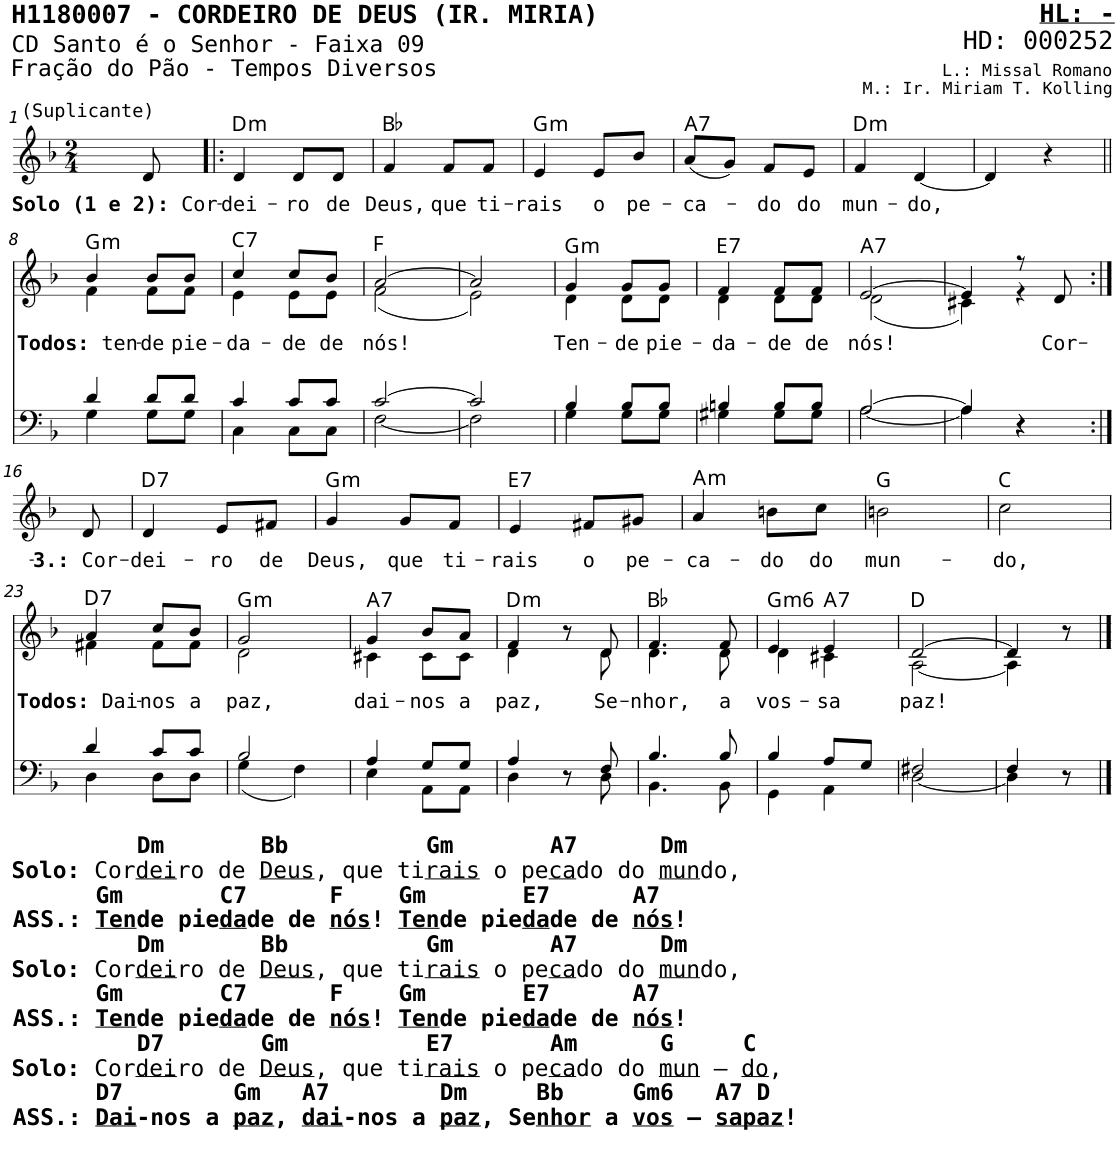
**kern	**kern	**text	**harte
*part2	*part1	*part1	*part1
*staff2	*staff1	*staff1	*
*I"Homens	*I"Mulheres	*	*
*stria5	*stria5	*	*
*clefF4	*clefG2	*	*
*k[b-]	*k[b-]	*	*
*M2/4	*M2/4	*	*
=1	=1	=1	=1
*^	*	*	*
!	!	!LO:TX:a:t=(Suplicante)	!	!
!	!	!	!LO:LY:b	!
2r	8r	8d/	Solo (1 e 2): Cor	.
.	4.ryy	4.ryy	.	.
=2!|:	=2!|:	=2!|:	=2!|:	=2!|:
!	!	!	!LO:LY:b	!LO:H:kt=m
2r	2r	4d/	-dei-	D:min
!	!	!	!LO:LY:b	!
.	.	8d/L	-ro	.
!	!	!	!LO:LY:b	!
.	.	8d/J	de	.
=3	=3	=3	=3	=3
!	!	!	!LO:LY:b	!
2r	2r	4f/	Deus,	Bb:maj
!	!	!	!LO:LY:b	!
.	.	8f/L	que	.
!	!	!	!LO:LY:b	!
.	.	8f/J	ti-	.
=4	=4	=4	=4	=4
!	!	!	!LO:LY:b	!LO:H:kt=m
2r	2r	4e/	-rais	G:min
!	!	!	!LO:LY:b	!
.	.	8e/L	o	.
!	!	!	!LO:LY:b	!
.	.	8b-/J	pe-	.
=5	=5	=5	=5	=5
!	!	!	!LO:LY:b	!LO:H:kt=7
2r	2r	(8a/L	-ca-	A:7
.	.	8g/J)	.	.
!	!	!	!LO:LY:b	!
.	.	8f/L	-do	.
!	!	!	!LO:LY:b	!
.	.	8e/J	do	.
=6	=6	=6	=6	=6
!	!	!	!LO:LY:b	!LO:H:kt=m
2r	2r	4f/	mun-	D:min
!	!	!	!LO:LY:b	!
.	.	[4d/	-do,	.
=7	=7	=7	=7	=7
2r	2r	4d/]	.	.
.	.	4r	.	.
!!LO:LB:g=z
=8||	=8||	=8||	=8||	=8||
*	*^	*	*	*
!	!	!	!	!LO:LY:b	!LO:H:kt=m
*	*	*	*^	*	*
2ryy	4d/	4G\	4b-/	4f\	Todos: ten	G:min
!	!	!	!	!	!LO:LY:b	!
.	8d/L	8G\L	8b-/L	8f\L	-de	.
!	!	!	!	!	!LO:LY:b	!
.	8d/J	8G\J	8b-/J	8f\J	pie-	.
=9	=9	=9	=9	=9	=9	=9
!	!	!	!	!	!LO:LY:b	!LO:H:kt=7
2ryy	4c/	4C\	4cc/	4e\	-da-	C:7
!	!	!	!	!	!LO:LY:b	!
.	8c/L	8C\L	8cc/L	8e\L	-de	.
!	!	!	!	!	!LO:LY:b	!
.	8c/J	8C\J	8b-/J	8e\J	de	.
=10	=10	=10	=10	=10	=10	=10
!	!	!	!	!	!LO:LY:b	!
2ryy	[2c/	[2F\	[2a/	(2f\	nós!	F:maj
=11	=11	=11	=11	=11	=11	=11
2ryy	2c/]	2F\]	2a/]	2e\)	.	.
=12	=12	=12	=12	=12	=12	=12
!	!	!	!	!	!LO:LY:b	!LO:H:kt=m
2ryy	4B-/	4G\	4g/	4d\	Ten-	G:min
!	!	!	!	!	!LO:LY:b	!
.	8B-/L	8G\L	8g/L	8d\L	-de	.
!	!	!	!	!	!LO:LY:b	!
.	8B-/J	8G\J	8g/J	8d\J	pie-	.
=13	=13	=13	=13	=13	=13	=13
!	!	!	!	!	!LO:LY:b	!LO:H:kt=7
2ryy	4Bn/	4G#X\	4f/	4d\	-da-	E:7
!	!	!	!	!	!LO:LY:b	!
.	8B/L	8G#\L	8f/L	8d\L	-de	.
!	!	!	!	!	!LO:LY:b	!
.	8B/J	8G#\J	8f/J	8d\J	de	.
=14	=14	=14	=14	=14	=14	=14
!	!	!	!	!	!LO:LY:b	!LO:H:kt=7
2ryy	[2A/	[2A\	[2e/	(2d\	nós!	A:7
=15	=15	=15	=15	=15	=15	=15
2ryy	4A/]	4A\]	4e/]	4c#X\)	.	.
.	4r	4r	8r	4r	.	.
!	!	!	!	!	!LO:LY:b	!
.	.	.	8d/	.	Cor-	.
*	*v	*v	*	*	*	*
*	*	*v	*v	*	*
!!LO:LB:g=z
=16:|!	=16:|!	=16:|!	=16:|!	=16:|!
!	!	!	!LO:LY:b	!
2r	8r	8d/	-3.: Cor	.
.	4.ryy	4.ryy	.	.
=17	=17	=17	=17	=17
!	!	!	!LO:LY:b	!LO:H:kt=7
2r	2r	4d/	-dei-	D:7
!	!	!	!LO:LY:b	!
.	.	8e/L	-ro	.
!	!	!	!LO:LY:b	!
.	.	8f#X/J	de	.
=18	=18	=18	=18	=18
!	!	!	!LO:LY:b	!LO:H:kt=m
2r	2r	4g/	Deus,	G:min
!	!	!	!LO:LY:b	!
.	.	8g/L	que	.
!	!	!	!LO:LY:b	!
.	.	8f/J	ti-	.
=19	=19	=19	=19	=19
!	!	!	!LO:LY:b	!LO:H:kt=7
2r	2r	4e/	-rais	E:7
!	!	!	!LO:LY:b	!
.	.	8f#X/L	o	.
!	!	!	!LO:LY:b	!
.	.	8g#X/J	pe-	.
=20	=20	=20	=20	=20
!	!	!	!LO:LY:b	!LO:H:kt=m
2r	2r	4a/	-ca-	A:min
!	!	!	!LO:LY:b	!
.	.	8bn\L	-do	.
!	!	!	!LO:LY:b	!
.	.	8cc\J	do	.
=21	=21	=21	=21	=21
!	!	!	!LO:LY:b	!
2r	2r	2bn\	mun-	G:maj
=22	=22	=22	=22	=22
!	!	!	!LO:LY:b	!
2r	2r	2cc\	-do,	C:maj
!!LO:LB:g=z
=23	=23	=23	=23	=23
*	*^	*	*	*
!LO:TX:b:B:t=Dm       Bb          Gm       A7 &nbsp;    Dm	!	!	!	!	!
!LO:TX:b:t=Solo&colon;	!	!	!	!	!
!LO:TX:b:t=Cor	!	!	!	!	!
!LO:TX:b:t=dei	!	!	!	!	!
!LO:TX:b:t=ro de	!	!	!	!	!
!LO:TX:b:t=Deus	!	!	!	!	!
!LO:TX:b:t=, que ti	!	!	!	!	!
!LO:TX:b:t=rais	!	!	!	!	!
!LO:TX:b:t=o pe	!	!	!	!	!
!LO:TX:b:t=ca	!	!	!	!	!
!LO:TX:b:t=do do	!	!	!	!	!
!LO:TX:b:t=mun	!	!	!	!	!
!LO:TX:b:t=do,	!	!	!	!	!
!LO:TX:b:B:t=Gm &nbsp;     C7      F    Gm       E7      A7	!	!	!	!	!
!LO:TX:b:t=ASS.&colon;	!	!	!	!	!
!LO:TX:b:t=Ten	!	!	!	!	!
!LO:TX:b:t=de pie	!	!	!	!	!
!LO:TX:b:t=da	!	!	!	!	!
!LO:TX:b:t=de de	!	!	!	!	!
!LO:TX:b:t=nós	!	!	!	!	!
!LO:TX:b:t=!	!	!	!	!	!
!LO:TX:b:t=Ten	!	!	!	!	!
!LO:TX:b:t=de pie	!	!	!	!	!
!LO:TX:b:t=da	!	!	!	!	!
!LO:TX:b:t=de de	!	!	!	!	!
!LO:TX:b:t=nós	!	!	!	!	!
!LO:TX:b:t=!	!	!	!	!	!
!LO:TX:b:t=Dm       Bb          Gm       A7 &nbsp;    Dm	!	!	!	!	!
!LO:TX:b:t=Solo&colon;	!	!	!	!	!
!LO:TX:b:t=Cor	!	!	!	!	!
!LO:TX:b:t=dei	!	!	!	!	!
!LO:TX:b:t=ro de	!	!	!	!	!
!LO:TX:b:t=Deus	!	!	!	!	!
!LO:TX:b:t=, que ti	!	!	!	!	!
!LO:TX:b:t=rais	!	!	!	!	!
!LO:TX:b:t=o pe	!	!	!	!	!
!LO:TX:b:t=ca	!	!	!	!	!
!LO:TX:b:t=do do	!	!	!	!	!
!LO:TX:b:t=mun	!	!	!	!	!
!LO:TX:b:t=do,	!	!	!	!	!
!LO:TX:b:B:t=Gm &nbsp;     C7      F    Gm       E7      A7	!	!	!	!	!
!LO:TX:b:t=ASS.&colon;	!	!	!	!	!
!LO:TX:b:t=Ten	!	!	!	!	!
!LO:TX:b:t=de pie	!	!	!	!	!
!LO:TX:b:t=da	!	!	!	!	!
!LO:TX:b:t=de de	!	!	!	!	!
!LO:TX:b:t=nós	!	!	!	!	!
!LO:TX:b:t=!	!	!	!	!	!
!LO:TX:b:t=Ten	!	!	!	!	!
!LO:TX:b:t=de pie	!	!	!	!	!
!LO:TX:b:t=da	!	!	!	!	!
!LO:TX:b:t=de de	!	!	!	!	!
!LO:TX:b:t=nós	!	!	!	!	!
!LO:TX:b:t=!	!	!	!	!	!
!LO:TX:b:t=D7       Gm          E7       Am      G     C	!	!	!	!	!
!LO:TX:b:t=Solo&colon;	!	!	!	!	!
!LO:TX:b:t=Cor	!	!	!	!	!
!LO:TX:b:t=dei	!	!	!	!	!
!LO:TX:b:t=ro de	!	!	!	!	!
!LO:TX:b:t=Deus	!	!	!	!	!
!LO:TX:b:t=, que ti	!	!	!	!	!
!LO:TX:b:t=rais	!	!	!	!	!
!LO:TX:b:t=o pe	!	!	!	!	!
!LO:TX:b:t=ca	!	!	!	!	!
!LO:TX:b:t=do do	!	!	!	!	!
!LO:TX:b:t=mun	!	!	!	!	!
!LO:TX:b:t=–	!	!	!	!	!
!LO:TX:b:t=do	!	!	!	!	!
!LO:TX:b:t=,	!	!	!	!	!
!LO:TX:b:B:t=D7        Gm   A7        Dm     Bb     Gm6   A7 D	!	!	!	!	!
!LO:TX:b:t=ASS.&colon;	!	!	!	!	!
!LO:TX:b:t=Dai	!	!	!	!	!
!LO:TX:b:t=-nos a	!	!	!	!	!
!LO:TX:b:t=paz	!	!	!	!	!
!LO:TX:b:t=,	!	!	!	!	!
!LO:TX:b:t=dai	!	!	!	!	!
!LO:TX:b:t=-nos a	!	!	!	!	!
!LO:TX:b:t=paz	!	!	!	!	!
!LO:TX:b:t=, Se	!	!	!	!	!
!LO:TX:b:t=nhor	!	!	!	!	!
!LO:TX:b:t=a	!	!	!	!	!
!LO:TX:b:t=vos	!	!	!	!	!
!LO:TX:b:t=–	!	!	!	!	!
!LO:TX:b:t=sapaz	!	!	!	!	!
!LO:TX:b:t=!	!	!	!	!	!
!	!	!	!	!LO:LY:b	!LO:H:kt=7
*	*	*	*^	*	*
2ryy	4d/	4D\	4a/	4f#X\	Todos: Dai	D:7
!	!	!	!	!	!LO:LY:b	!
.	8c/L	8D\L	8cc/L	8f#\L	-nos	.
!	!	!	!	!	!LO:LY:b	!
.	8c/J	8D\J	8b-/J	8f#\J	a	.
=24	=24	=24	=24	=24	=24	=24
!	!	!	!	!	!LO:LY:b	!LO:H:kt=m
2ryy	2B-/	(4G\	2g/	2d\	paz,	G:min
.	.	4F\)	.	.	.	.
=25	=25	=25	=25	=25	=25	=25
!	!	!	!	!	!LO:LY:b	!LO:H:kt=7
2ryy	4A/	4E\	4g/	4c#X\	dai-	A:7
!	!	!	!	!	!LO:LY:b	!
.	8G/L	8AA\L	8b-/L	8c#\L	-nos	.
!	!	!	!	!	!LO:LY:b	!
.	8G/J	8AA\J	8a/J	8c#\J	a	.
=26	=26	=26	=26	=26	=26	=26
!	!	!	!	!	!LO:LY:b	!LO:H:kt=m
2ryy	4A/	4D\	4f/	4d\	paz,	D:min
.	8r	8r	8r	8r	.	.
!	!	!	!	!	!LO:LY:b	!
.	8F/	8D\	8d/	8d\	Se-	.
=27	=27	=27	=27	=27	=27	=27
!	!	!	!	!	!LO:LY:b	!
2ryy	4.B-/	4.BB-\	4.f/	4.d\	-nhor,	Bb:maj
!	!	!	!	!	!LO:LY:b	!
.	8B-/	8BB-\	8f/	8d\	a	.
=28	=28	=28	=28	=28	=28	=28
!	!	!	!	!	!LO:LY:b	!LO:H:kt=m6
2ryy	4B-/	4GG\	4e/	4d\	vos-	G:min6
!	!	!	!	!	!LO:LY:b	!LO:H:kt=7
.	8A/L	4AA\	4e/	4c#X\	-sa	A:7
.	8G/J	.	.	.	.	.
=29	=29	=29	=29	=29	=29	=29
!	!	!	!	!	!LO:LY:b	!
2ryy	[2F#X/	[2D\	[2d/	[2A\	paz!	D:maj
=30	=30	=30	=30	=30	=30	=30
2ryy	4F#/]	4D\]	4d/]	4A\]	.	.
.	8r	8r	8r	8r	.	.
.	8ryy	8ryy	8ryy	8ryy	.	.
*v	*v	*v	*	*	*	*
*	*v	*v	*	*
==	==	==	==
*-	*-	*-	*-
